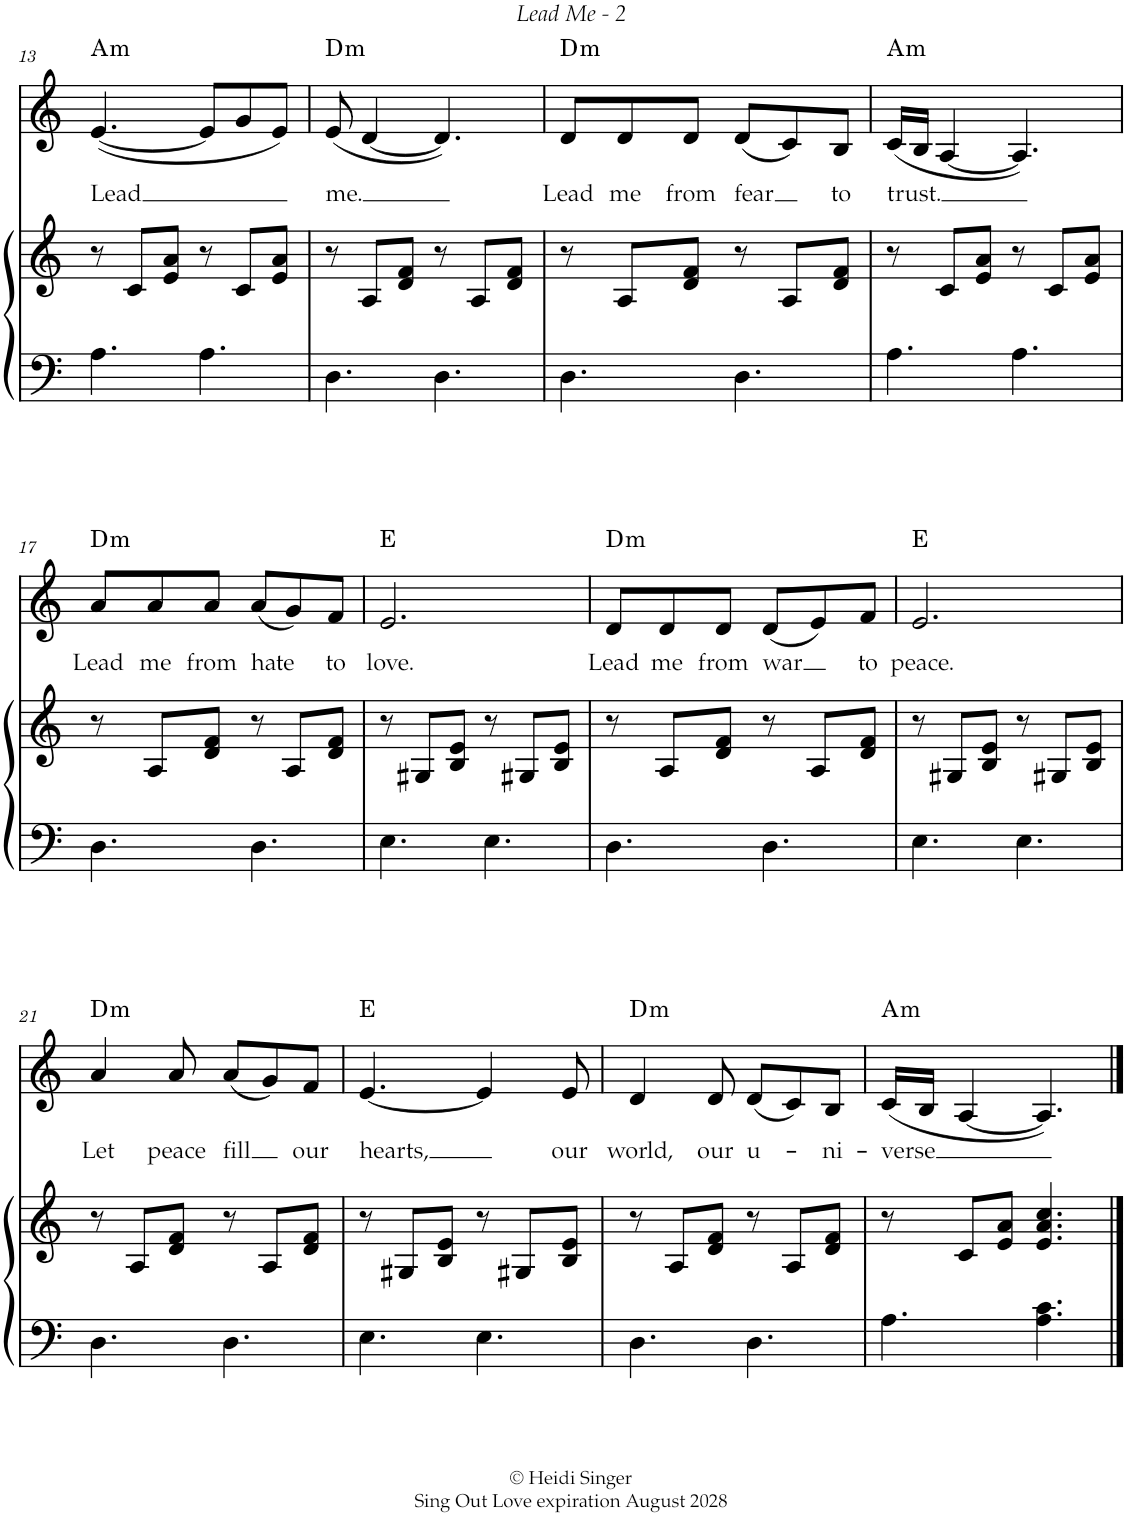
**kern	**kern	**kern	**text	**harte
*part2	*part2	*part1	*part1	*part1
*staff3	*staff2	*staff1	*staff1	*
*I"Piano	*	*I"Violin	*	*
*I'Pno	*	*I'Vln	*	*
!!LO:PB:g=z
*clefF4	*clefG2	*clefG2	*	*
*k[]	*k[]	*k[]	*	*
*M6/8	*M6/8	*M6/8	*	*
=13	=13	=13	=13	=13
!	!	!	!LO:LY:b	!LO:H:kt=m
4.A\	8r	([4.e/	Lead	A:min
.	8c/L	.	.	.
.	8e/ 8a/J	.	.	.
4.A\	8r	8e/L]	.	.
.	8c/L	8g/	.	.
.	8e/ 8a/J	8e/J)	.	.
=14	=14	=14	=14	=14
!	!	!	!LO:LY:b	!LO:H:kt=m
4.D\	8r	(8e/	me.	D:min
.	8A/L	[4d/	.	.
.	8d/ 8f/J	.	.	.
4.D\	8r	4.d/])	.	.
.	8A/L	.	.	.
.	8d/ 8f/J	.	.	.
=15	=15	=15	=15	=15
!	!	!	!LO:LY:b	!LO:H:kt=m
4.D\	8r	8d/L	Lead	D:min
!	!	!	!LO:LY:b	!
.	8A/L	8d/	me	.
!	!	!	!LO:LY:b	!
.	8d/ 8f/J	8d/J	from	.
!	!	!	!LO:LY:b	!
4.D\	8r	(8d/L	fear	.
.	8A/L	8c/)	.	.
!	!	!	!LO:LY:b	!
.	8d/ 8f/J	8B/J	to	.
=16	=16	=16	=16	=16
!	!	!	!LO:LY:b	!LO:H:kt=m
4.A\	8r	(16c/LL	trust.	A:min
.	.	16B/JJ	.	.
.	8c/L	[4A/	.	.
.	8e/ 8a/J	.	.	.
4.A\	8r	4.A/])	.	.
.	8c/L	.	.	.
.	8e/ 8a/J	.	.	.
!!LO:LB:g=z
=17	=17	=17	=17	=17
!	!	!	!LO:LY:b	!LO:H:kt=m
4.D\	8r	8a/L	Lead	D:min
!	!	!	!LO:LY:b	!
.	8A/L	8a/	me	.
!	!	!	!LO:LY:b	!
.	8d/ 8f/J	8a/J	from	.
!	!	!	!LO:LY:b	!
4.D\	8r	(8a/L	hate	.
.	8A/L	8g/)	.	.
!	!	!	!LO:LY:b	!
.	8d/ 8f/J	8f/J	to	.
=18	=18	=18	=18	=18
!	!	!	!LO:LY:b	!
4.E\	8r	2.e/	love.	E:maj
.	8G#X/L	.	.	.
.	8B/ 8e/J	.	.	.
4.E\	8r	.	.	.
.	8G#X/L	.	.	.
.	8B/ 8e/J	.	.	.
=19	=19	=19	=19	=19
!	!	!	!LO:LY:b	!LO:H:kt=m
4.D\	8r	8d/L	Lead	D:min
!	!	!	!LO:LY:b	!
.	8A/L	8d/	me	.
!	!	!	!LO:LY:b	!
.	8d/ 8f/J	8d/J	from	.
!	!	!	!LO:LY:b	!
4.D\	8r	(8d/L	war	.
.	8A/L	8e/)	.	.
!	!	!	!LO:LY:b	!
.	8d/ 8f/J	8f/J	to	.
=20	=20	=20	=20	=20
!	!	!	!LO:LY:b	!
4.E\	8r	2.e/	peace.	E:maj
.	8G#X/L	.	.	.
.	8B/ 8e/J	.	.	.
4.E\	8r	.	.	.
.	8G#X/L	.	.	.
.	8B/ 8e/J	.	.	.
!!LO:LB:g=z
=21	=21	=21	=21	=21
!	!	!	!LO:LY:b	!LO:H:kt=m
4.D\	8r	4a/	Let	D:min
.	8A/L	.	.	.
!	!	!	!LO:LY:b	!
.	8d/ 8f/J	8a/	peace	.
!	!	!	!LO:LY:b	!
4.D\	8r	(8a/L	fill	.
.	8A/L	8gn/)	.	.
!	!	!	!LO:LY:b	!
.	8d/ 8f/J	8f/J	our	.
=22	=22	=22	=22	=22
!	!	!	!LO:LY:b	!
4.E\	8r	[4.e/	hearts,	E:maj
.	8G#X/L	.	.	.
.	8B/ 8e/J	.	.	.
4.E\	8r	4e/]	.	.
.	8G#X/L	.	.	.
!	!	!	!LO:LY:b	!
.	8B/ 8e/J	8e/	our	.
=23	=23	=23	=23	=23
!	!	!	!LO:LY:b	!LO:H:kt=m
4.D\	8r	4d/	world,	D:min
.	8A/L	.	.	.
!	!	!	!LO:LY:b	!
.	8d/ 8f/J	8d/	our	.
!	!	!	!LO:LY:b	!
4.D\	8r	(8d/L	u-	.
.	8A/L	8c/)	.	.
!	!	!	!LO:LY:b	!
.	8d/ 8f/J	8B/J	-ni-	.
=24	=24	=24	=24	=24
!	!	!	!LO:LY:b	!LO:H:kt=m
4.A\	8r	(16c/LL	verse	A:min
.	.	16B/JJ	.	.
.	8c/L	[4A/	.	.
.	8e/ 8a/J	.	.	.
4.A\ 4.c\	4.e/ 4.a/ 4.cc/	4.A/])	.	.
==	==	==	==	==
*-	*-	*-	*-	*-
